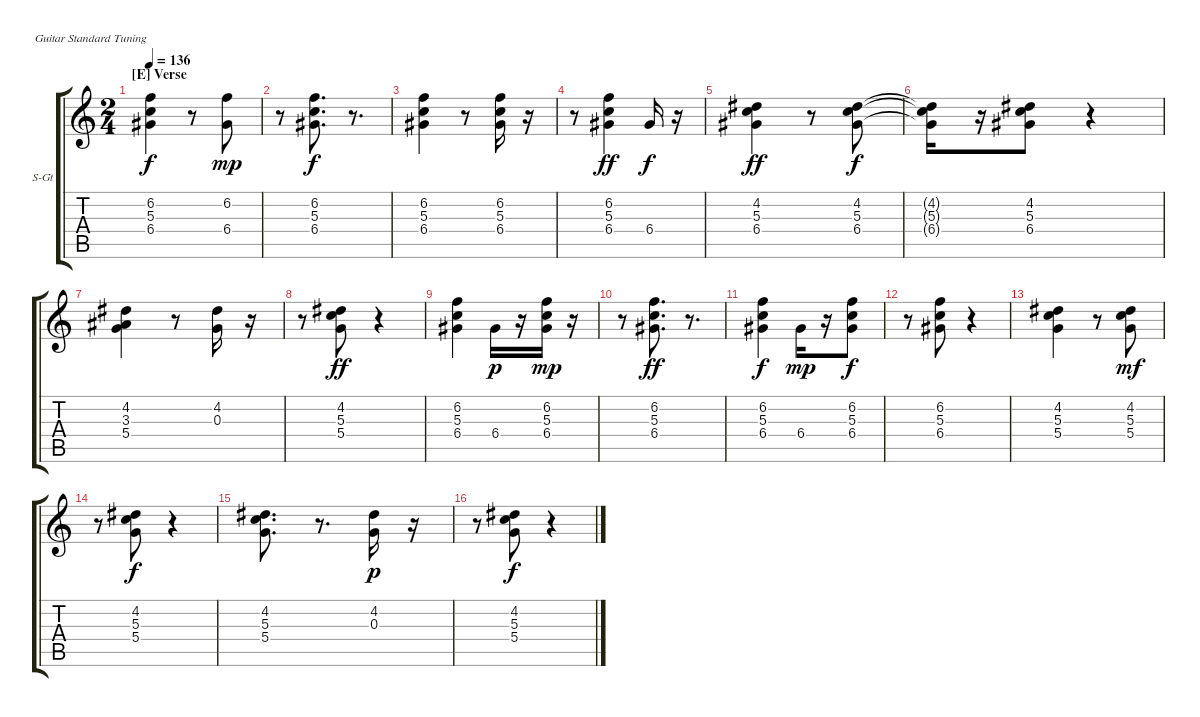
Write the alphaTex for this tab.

\bracketExtendMode groupsimilarinstruments
\firstSystemTrackNameOrientation horizontal
\otherSystemsTrackNameOrientation horizontal
\track ("swing" "S-Gt") {solo instrument stringensemble2}
\staff {score tabs}
\tuning (E4 B3 G3 D3 A2 E2)
\displaytranspose 12
\ts (2 4)
\section ("E" "Verse")
\tempo 136
\clef g2
\ks c
(6.2 5.3 6.4).4{dy f} r.8 (6.2 6.4).8{dy mp} |
r.8 (6.2 5.3 6.4).8{d dy f} r.8{d} |
(6.2 5.3 6.4).4 r.8 (6.2 5.3 6.4).16 r.16 |
r.8 (6.2 5.3 6.4).4{dy ff} 6.4.16{dy f} r.16 |
(4.2 5.3 6.4).4{dy ff} r.8 (4.2 5.3 6.4).8{dy f} |
(4.2{t} 5.3{t} 6.4{t}).16 r.16 (4.2 5.3 6.4).8 r.4 |
(4.2 3.3 5.4).4 r.8 (4.2 0.3).16 r.16 |
r.8 (4.2 5.3 5.4).8{dy ff} r.4 |
(6.2 5.3 6.4).4 6.4.16{dy p} r.16 (6.2 5.3 6.4).16{dy mp} r.16 |
r.8 (6.2 5.3 6.4).8{d dy ff} r.8{d} |
(6.2 5.3 6.4).4{dy f} 6.4.16{dy mp} r.16 (6.2 5.3 6.4).8{dy f} |
r.8 (6.2 5.3 6.4).8 r.4 |
(4.2 5.3 5.4).4 r.8 (4.2 5.3 5.4).8{dy mf} |
r.8 (4.2 5.3 5.4).8{dy f} r.4 |
(4.2 5.3 5.4).8{d} r.8{d} (4.2 0.3).16{dy p} r.16 |
r.8 (4.2 5.3 5.4).8{dy f} r.4
